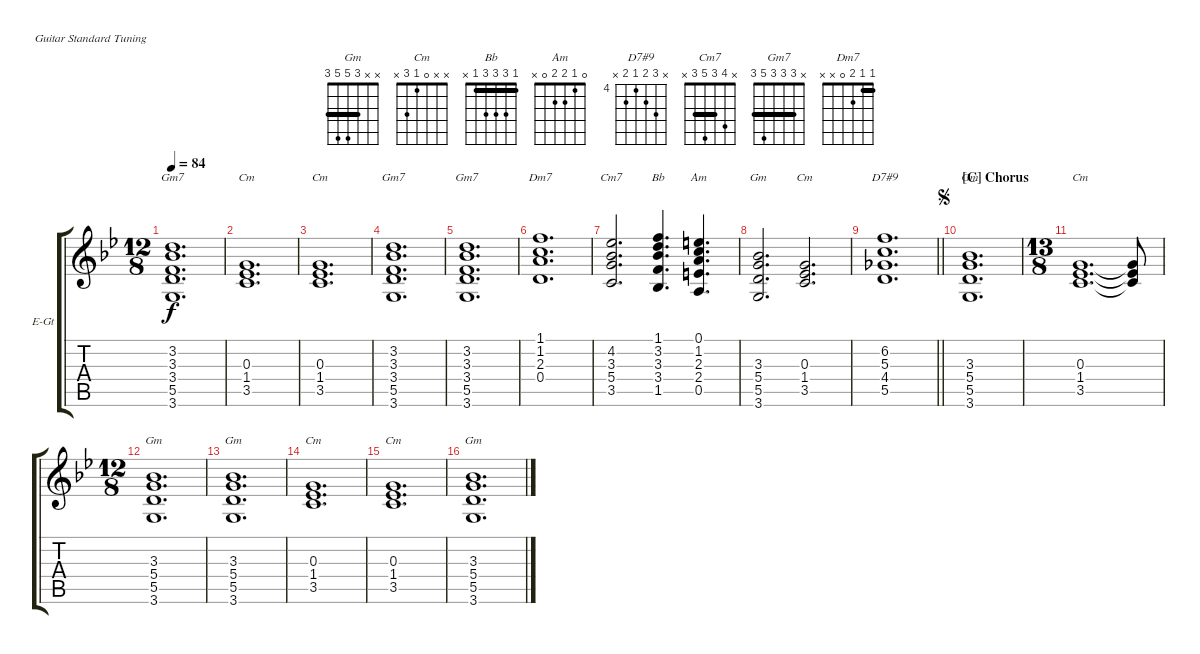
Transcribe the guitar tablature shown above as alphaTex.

\defaultSystemsLayout 4
\bracketExtendMode groupsimilarinstruments
\firstSystemTrackNameOrientation horizontal
\otherSystemsTrackNameOrientation horizontal
\track ("Overall Tonality" "E-Gt") {instrument distortionguitar}
\staff {score tabs}
\tuning (E4 B3 G3 D3 A2 E2)
\chord ("Gm" x x 3 5 5 3) {barre 3}
\chord ("Cm" x x 0 1 3 x)
\chord ("Bb" 1 3 3 3 1 x) {barre 1}
\chord ("Am" 0 1 2 2 0 x)
\chord ("D7#9" x 6 5 4 5 x) {firstfret 4}
\chord ("Cm7" x 4 3 5 3 x) {barre 3}
\chord ("Gm7" x 3 3 3 5 3) {barre (3 3 3)}
\chord ("Dm7" 1 1 2 0 x x) {barre 1}
\ts (12 8)
\tempo 84
\clef g2
\ks bb
(3.6 5.5 3.4 3.3 3.2).1{d ch "Gm7" dy f} |
(3.5 1.4 0.3).1{d ch "Cm"} |
(3.5 1.4 0.3).1{d ch "Cm"} |
(3.6 5.5 3.4 3.3 3.2).1{d ch "Gm7"} |
(3.6 5.5 3.4 3.3 3.2).1{d ch "Gm7"} |
(0.4 2.3 1.2 1.1).1{d ch "Dm7"} |
(3.5 5.4 3.3 4.2).2{d ch "Cm7"} (1.5 3.4 3.3 3.2 1.1).4{d ch "Bb"} (0.5 2.4 2.3 1.2 0.1).4{d ch "Am"} |
(3.6 5.5 5.4 3.3).2{d ch "Gm"} (3.5 1.4 0.3).2{d ch "Cm"} |
\barLineRight lightlight
(5.5 4.4 5.3 6.2).1{d ch "D7#9"} |
\section ("C" "Chorus")
\jump segno
(3.6 5.5 5.4 3.3).1{d ch "Gm"} |
\ts (13 8)
(3.5 1.4 0.3).1{d ch "Cm"} (1.4{t} 0.3{t} 3.5{t}).8 |
\ts (12 8)
(3.6 5.5 5.4 3.3).1{d ch "Gm"} |
(3.6 5.5 5.4 3.3).1{d ch "Gm"} |
(3.5 1.4 0.3).1{d ch "Cm"} |
(3.5 1.4 0.3).1{d ch "Cm"} |
(3.6 5.5 5.4 3.3).1{d ch "Gm"}
